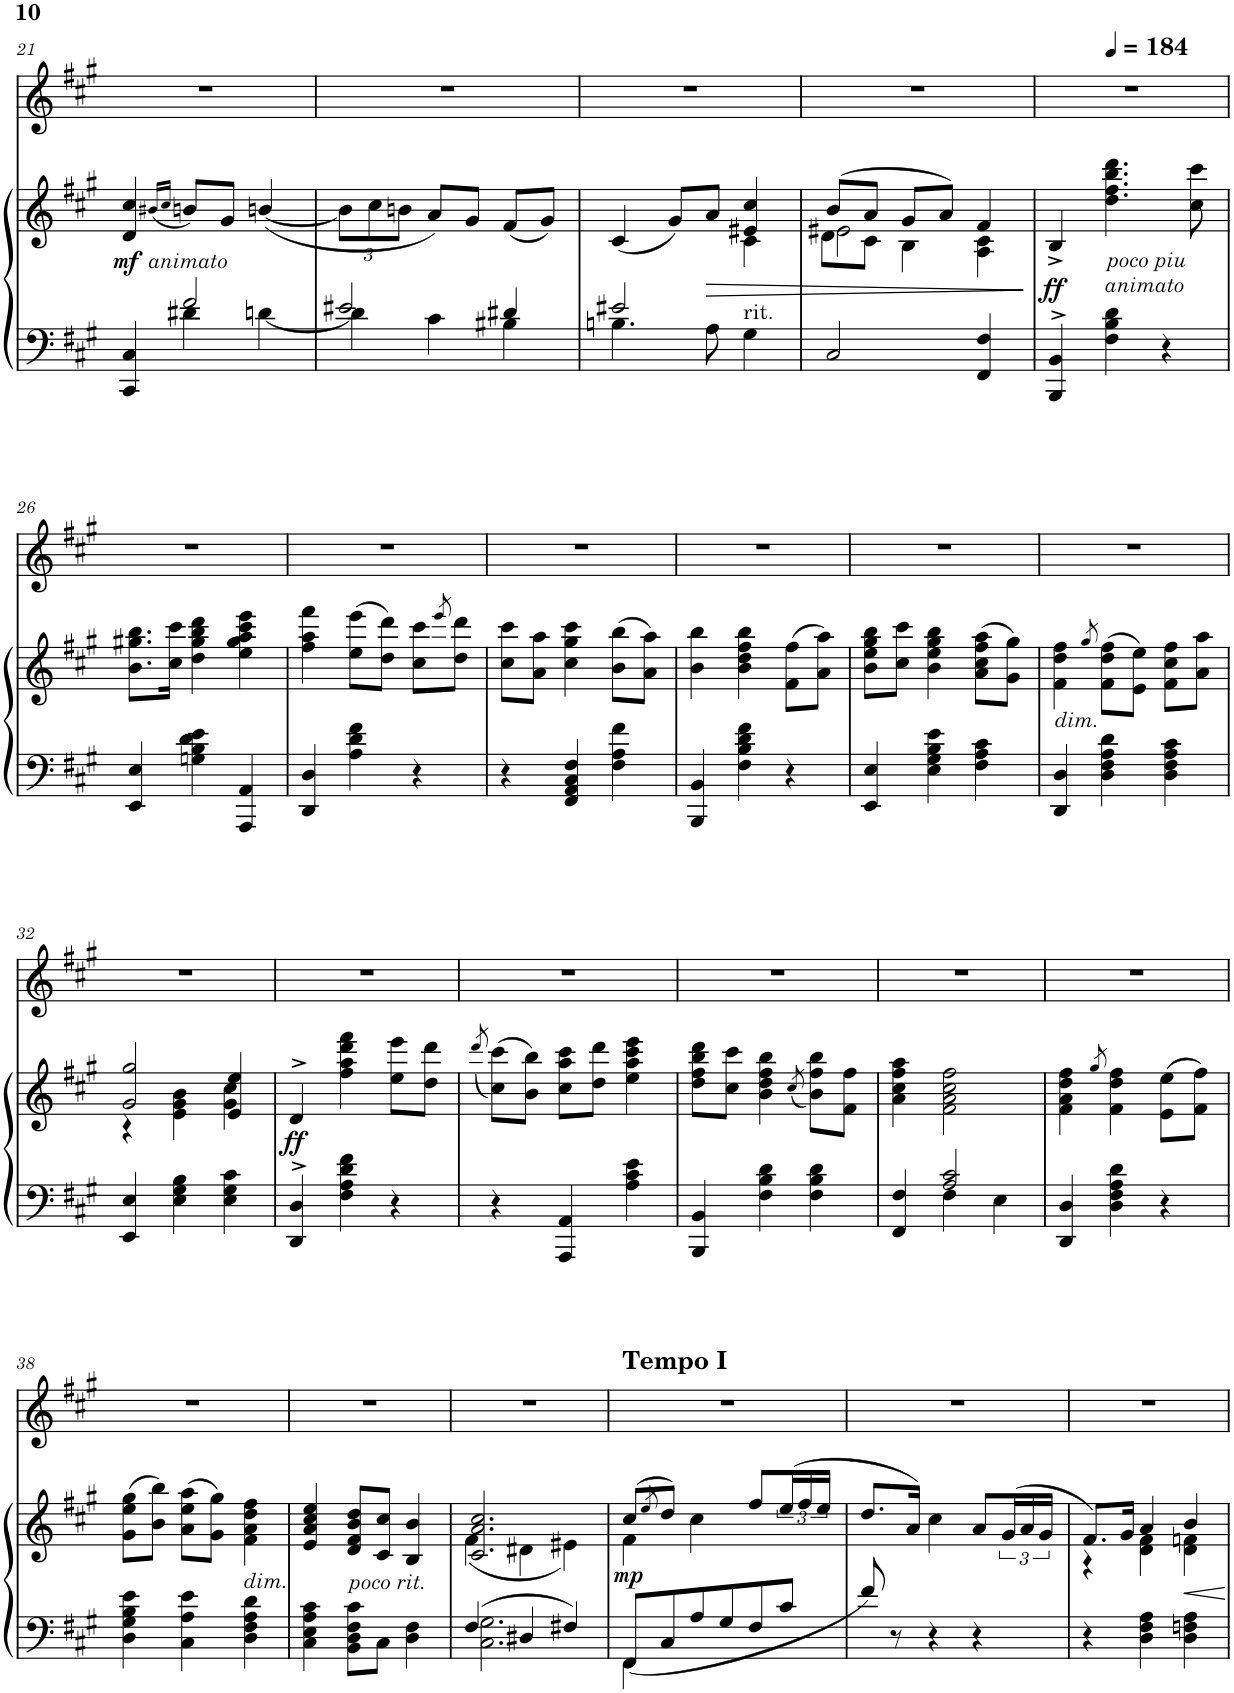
**kern	**kern	**kern	**dynam
*part1	*part1	*part1	*part1
*staff3	*staff2	*staff1	*staff1/2/3
*I"Piano	*	*	*
*I'Pno.	*	*	*
!!LO:PB:g=z
*clefF4	*clefG2	*clefG2	*
*k[f#c#g#]	*k[f#c#g#]	*k[f#c#g#]	*
*M3/4	*M3/4	*M3/4	*
=21	=21	=21	=21
*^	*	*	*
!	!	!	!	!LO:DY:b=2
!	!	!	!	!LO:DY:n=1:b=2
4ryy	4CC#/ 4C#/	4d/ 4cc#/	2.r	mf other-dynamics
.	.	16qb#X/LL	.	.
.	.	16qcc#/JJ	.	.
2f#/	4d#X\	8bn/L	.	.
.	.	8g#/J	.	.
.	[4dn\	[<4bn/	.	.
=22	=22	=22	=22	=22
*	*	*Xbrackettup	*	*
2e#X/	4d\]	12b\L]	2.r	.
.	.	12cc#\	.	.
.	.	12bn\J	.	.
.	4c#\	8a/L	.	.
.	.	8g#/J	.	.
4d#X/	4B#X\	8f#/L	.	.
.	.	8g#/J	.	.
=23	=23	=23	=23	=23
*	*	*^	*	*
2e#X/	4.Bn\	4c#/	2ryy	2.r	.
.	.	8g#/L	.	.	.
.	8A\	8a/J	.	.	.
!LO:TX:a:t=rit.	!	!	!	!	!
4ryy	4G#\	4e#X/ 4cc#/	4c#\	.	.
*v	*v	*	*	*	*
=24	=24	=24	=24	=24
*	*	*^	*	*
2C#/	8b/L	8d\L	2e#X\	2.r	.
.	8a/J	8c#\J	.	.	.
.	8g#/L	4B\	.	.	.
.	8a/J	.	.	.	.
4FF#/ 4F#/	4f#/	4A\ 4c#\	4ryy	.	.
=25	=25	=25	=25	=25	=25
!	!	!	!	!	!LO:DY:b=2
*	*v	*v	*v	*	*
4BBB/^> 4BB/^>	4B^/	2.r	ff
*	*	*MM184	*
!	!LO:TX:b:i:t=poco piu	!	!
!	!LO:TX:b:t=animato	!	!
4F#\ 4B\ 4d\	4.dd\ 4.ff#\ 4.bb\ 4.ddd\	.	.
4r	.	.	.
.	8cc#\ 8ccc#\	.	.
!!LO:LB:g=z
=26	=26	=26	=26
4EE/ 4E/	8.b\ 8.gg#X\ 8.bb\L	2.r	.
.	16cc#\ 16ccc#\Jk	.	.
4Gn\ 4B\ 4d\ 4e\	4dd\ 4gg#\ 4bb\ 4ddd\	.	.
4AAA/ 4AA/	4ee\ 4gg#\ 4aa\ 4ccc#\ 4eee\	.	.
=27	=27	=27	=27
4DD/ 4D/	4ff#\ 4aa\ 4fff#\	2.r	.
4A\ 4d\ 4f#\	8ee\ 8eee\L	.	.
.	8dd\ 8ddd\J	.	.
4r	8cc#\ 8ccc#\L	.	.
.	8qeee/	.	.
.	8dd\ 8ddd\J	.	.
=28	=28	=28	=28
4r	8cc#\ 8ccc#\L	2.r	.
.	8a\ 8aa\J	.	.
4FF#/ 4AA/ 4C#/ 4F#/	4cc#\ 4gg#\ 4ccc#\	.	.
4F#\ 4A\ 4f#\	8b\ 8bb\L	.	.
.	8a\ 8aa\J	.	.
=29	=29	=29	=29
4BBB/ 4BB/	4b\ 4bb\	2.r	.
4F#\ 4B\ 4d\ 4f#\	4b\ 4dd\ 4ff#\ 4bb\	.	.
4r	8f#\ 8ff#\L	.	.
.	8a\ 8aa\J	.	.
=30	=30	=30	=30
4EE/ 4E/	8b\ 8ee\ 8gg#\ 8bb\L	2.r	.
.	8cc#\ 8ccc#\J	.	.
4E\ 4G#\ 4B\ 4e\	4b\ 4ee\ 4gg#\ 4bb\	.	.
4F#\ 4A\ 4c#\	8a\ 8cc#\ 8ff#\ 8aa\L	.	.
.	8g#\ 8gg#\J	.	.
=31	=31	=31	=31
!	!LO:TX:b:i:t=dim.	!	!
4DD/ 4D/	4f#\ 4dd\ 4ff#\	2.r	.
.	8qgg#/	.	.
4D\ 4F#\ 4A\ 4d\	8f#\ 8dd\ 8ff#\L	.	.
.	8e\ 8ee\J	.	.
4D\ 4F#\ 4A\ 4c#\	8f#\ 8cc#\ 8ff#\L	.	.
.	8a\ 8aa\J	.	.
!!LO:LB:g=z
=32	=32	=32	=32
*	*^	*	*
4EE/ 4E/	2g#/ 2gg#/	4r	2.r	.
4E\ 4G#\ 4B\	.	4e\ 4g#\ 4b\	.	.
4E\ 4G#\ 4c#\	4e/ 4ee/	4g#\ 4cc#\	.	.
=33	=33	=33	=33	=33
!	!	!	!	!LO:DY:b=2
*	*v	*v	*	*
4DD/^> 4D/^>	4d^>/	2.r	ff
4F#\ 4A\ 4d\ 4f#\	4ff#\ 4aa\ 4ddd\ 4fff#\	.	.
4r	8ee\ 8eee\L	.	.
.	8dd\ 8ddd\J	.	.
=34	=34	=34	=34
.	8qddd/	.	.
4r	8cc#\ 8ccc#\L	2.r	.
.	8b\ 8bb\J	.	.
4AAA/ 4AA/	8cc#\ 8aa\ 8ccc#\L	.	.
.	8dd\ 8ddd\J	.	.
4A\ 4c#\ 4e\	4ee\ 4aa\ 4ccc#\ 4eee\	.	.
=35	=35	=35	=35
4BBB/ 4BB/	8dd\ 8ff#\ 8bb\ 8ddd\L	2.r	.
.	8cc#\ 8ccc#\J	.	.
4F#\ 4B\ 4d\	4b\ 4dd\ 4ff#\ 4bb\	.	.
.	8qcc#/	.	.
4F#\ 4B\ 4d\	8b\ 8ff#\ 8bb\L	.	.
.	8f#\ 8ff#\J	.	.
=36	=36	=36	=36
*^	*	*	*
4ryy	4FF#/ 4F#/	4a\ 4cc#\ 4ff#\ 4aa\	2.r	.
2A/ 2c#/	4F#\	2f#\ 2a\ 2cc#\ 2ff#\	.	.
.	4E\	.	.	.
*v	*v	*	*	*
=37	=37	=37	=37
4DD/ 4D/	4f#\ 4a\ 4dd\ 4ff#\	2.r	.
.	8qgg#/	.	.
4D\ 4F#\ 4A\ 4d\	4f#\ 4dd\ 4ff#\	.	.
4r	8e\ 8ee\L	.	.
.	8f#\ 8ff#\J	.	.
!!LO:LB:g=z
=38	=38	=38	=38
4D\ 4G#\ 4B\ 4e\	8g#\ 8ee\ 8gg#\L	2.r	.
.	8b\ 8bb\J	.	.
4C#\ 4A\ 4e\	8a\ 8ee\ 8aa\L	.	.
.	8g#\ 8gg#\J	.	.
!	!LO:TX:b:i:t=dim.	!	!
4D\ 4F#\ 4A\ 4d\	4f#\ 4a\ 4dd\ 4ff#\	.	.
=39	=39	=39	=39
4C#\ 4E\ 4A\ 4c#\	4e/ 4a/ 4cc#/ 4ee/	2.r	.
!	!LO:TX:b:i:t=poco rit.	!	!
8BB\ 8D\ 8F#\ 8c#\L	8d/ 8f#/ 8b/ 8dd/L	.	.
8C#\J	8c#/ 8cc#/J	.	.
4D\ 4F#\	4B/ 4b/	.	.
=40	=40	=40	=40
*^	*^	*	*
2.C#\ 2.G#\	4F#/	4f#\	2.c#/ 2.a/ 2.cc#/	2.r	.
.	4D#X/	4d#X\	.	.	.
.	4F#X/	4e#X\	.	.	.
=41	=41	=41	=41	=41	=41
!	!	!	!	!LO:TX:a:B:t=Tempo I	!
!	!	!	!	!	!LO:DY:b=2
4FF#\	8FF#/L	8cc#/L	4f#\	2.r	mp
.	.	8qee/	.	.	.
.	8C#/	8dd/J	.	.	.
2ryy	8A/	4cc#\	2ryy	.	.
.	8G#/	.	.	.	.
.	8F#/	8ff#/L	.	.	.
*	*	*brackettup	*	*	*
.	8c#/J	24ee/L	.	.	.
.	.	24ff#/	.	.	.
.	.	24ee/JJ	.	.	.
*v	*v	*	*	*	*
*	*v	*v	*	*
=42	=42	=42	=42
8f#/	8.dd/L	2.r	.
8r	.	.	.
.	16a/Jk	.	.
4r	4cc#\	.	.
4r	8a/L	.	.
.	24g#/L	.	.
.	24a/	.	.
.	24g#/JJ	.	.
=43	=43	=43	=43
*	*^	*	*
4r	8.f#/L	4r	2.r	.
.	16g#/Jk	.	.	.
4D\ 4F#\ 4A\	4a/	4d\ 4f#\	.	.
4D\ 4Fn\ 4A\	4b/	4d\ 4fn\	.	.
*	*v	*v	*	*
=	=	=	=
*-	*-	*-	*-
